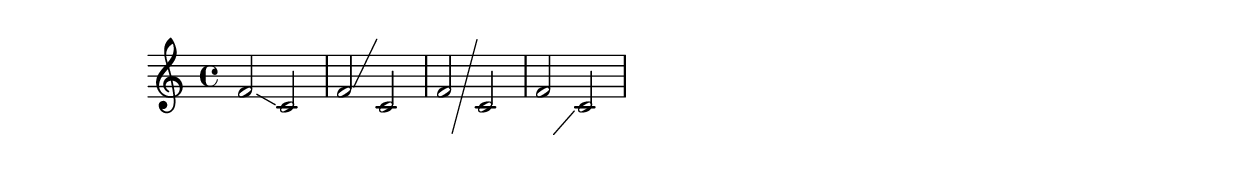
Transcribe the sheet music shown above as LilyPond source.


\header
{
  texidoc = "nested properties may also be reverted. This uses
Scheme list syntax."

}

\version "2.11.15"

\relative {
  f2 \glissando c
  \override Glissando #'bound-details #'right #'Y = #4
  f2 \glissando c |
  \override Glissando #'bound-details #'left #'Y = #-6
  f2 \glissando c
  \revert Glissando #'(bound-details right Y)
  f2 \glissando c
}


\paper {
  ragged-right = ##t
}
